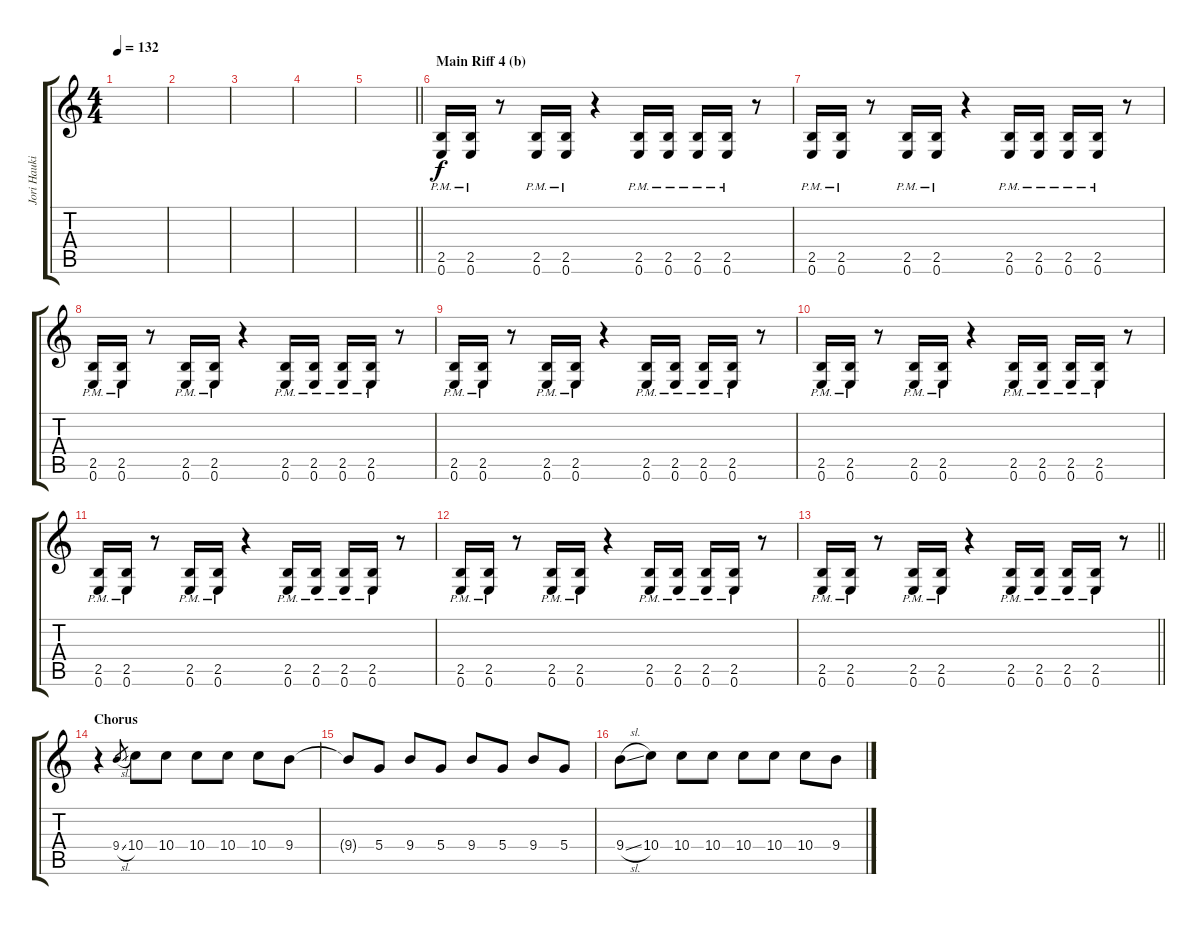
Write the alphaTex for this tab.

\track ("Jori Haukio (lead guitar)" "Jori Hauki") {instrument overdrivenguitar}
\staff {score tabs}
\tuning (E4 B3 G3 D3 A2 E2) {hide}
\ts (4 4)
\tempo 132
\clef g2
\ks c
|
|
|
|
\barLineRight lightlight
|
\section ("" "Main Riff 4 (b)")
(2.5{pm} 0.6{pm}).16 (2.5{pm} 0.6{pm}).16 r.8 (2.5{pm} 0.6{pm}).16 (2.5{pm} 0.6{pm}).16 r.4 (2.5{pm} 0.6{pm}).16 (2.5{pm} 0.6{pm}).16 (2.5{pm} 0.6{pm}).16 (2.5{pm} 0.6{pm}).16 r.8 |
(2.5{pm} 0.6{pm}).16 (2.5{pm} 0.6{pm}).16 r.8 (2.5{pm} 0.6{pm}).16 (2.5{pm} 0.6{pm}).16 r.4 (2.5{pm} 0.6{pm}).16 (2.5{pm} 0.6{pm}).16 (2.5{pm} 0.6{pm}).16 (2.5{pm} 0.6{pm}).16 r.8 |
(2.5{pm} 0.6{pm}).16 (2.5{pm} 0.6{pm}).16 r.8 (2.5{pm} 0.6{pm}).16 (2.5{pm} 0.6{pm}).16 r.4 (2.5{pm} 0.6{pm}).16 (2.5{pm} 0.6{pm}).16 (2.5{pm} 0.6{pm}).16 (2.5{pm} 0.6{pm}).16 r.8 |
(2.5{pm} 0.6{pm}).16 (2.5{pm} 0.6{pm}).16 r.8 (2.5{pm} 0.6{pm}).16 (2.5{pm} 0.6{pm}).16 r.4 (2.5{pm} 0.6{pm}).16 (2.5{pm} 0.6{pm}).16 (2.5{pm} 0.6{pm}).16 (2.5{pm} 0.6{pm}).16 r.8 |
(2.5{pm} 0.6{pm}).16 (2.5{pm} 0.6{pm}).16 r.8 (2.5{pm} 0.6{pm}).16 (2.5{pm} 0.6{pm}).16 r.4 (2.5{pm} 0.6{pm}).16 (2.5{pm} 0.6{pm}).16 (2.5{pm} 0.6{pm}).16 (2.5{pm} 0.6{pm}).16 r.8 |
(2.5{pm} 0.6{pm}).16 (2.5{pm} 0.6{pm}).16 r.8 (2.5{pm} 0.6{pm}).16 (2.5{pm} 0.6{pm}).16 r.4 (2.5{pm} 0.6{pm}).16 (2.5{pm} 0.6{pm}).16 (2.5{pm} 0.6{pm}).16 (2.5{pm} 0.6{pm}).16 r.8 |
(2.5{pm} 0.6{pm}).16 (2.5{pm} 0.6{pm}).16 r.8 (2.5{pm} 0.6{pm}).16 (2.5{pm} 0.6{pm}).16 r.4 (2.5{pm} 0.6{pm}).16 (2.5{pm} 0.6{pm}).16 (2.5{pm} 0.6{pm}).16 (2.5{pm} 0.6{pm}).16 r.8 |
\barLineRight lightlight
(2.5{pm} 0.6{pm}).16 (2.5{pm} 0.6{pm}).16 r.8 (2.5{pm} 0.6{pm}).16 (2.5{pm} 0.6{pm}).16 r.4 (2.5{pm} 0.6{pm}).16 (2.5{pm} 0.6{pm}).16 (2.5{pm} 0.6{pm}).16 (2.5{pm} 0.6{pm}).16 r.8 |
\section ("" "Chorus")
r.4 9.4{sl}.8{gr} 10.4.8 10.4.8 10.4.8 10.4.8 10.4.8 9.4.8 |
9.4{t}.8 5.4.8 9.4.8 5.4.8 9.4.8 5.4.8 9.4.8 5.4.8 |
9.4{sl}.8 10.4.8 10.4.8 10.4.8 10.4.8 10.4.8 10.4.8 9.4.8
